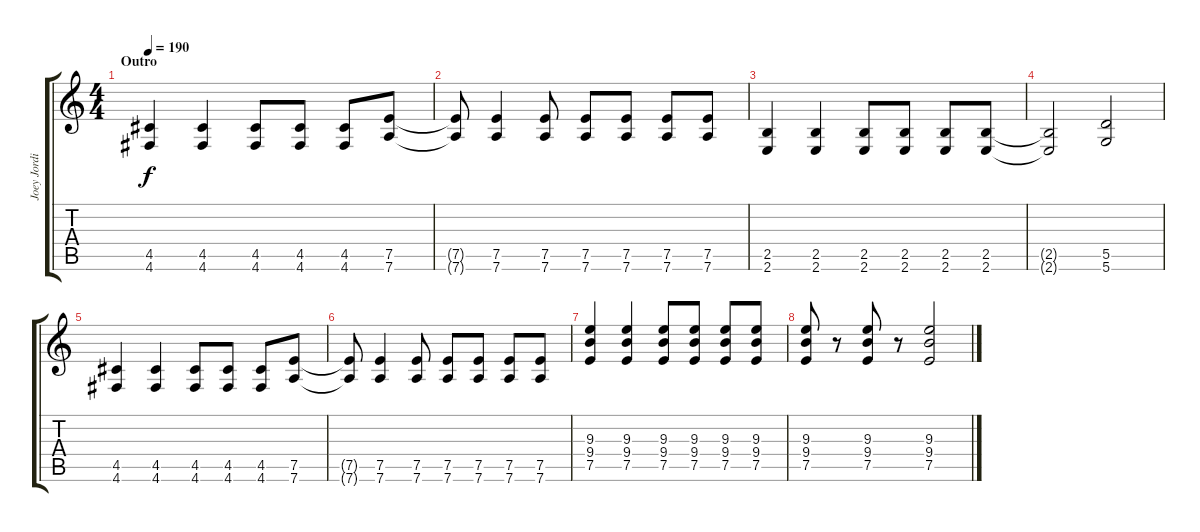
\track ("Joey Jordison" "Joey Jordi") {instrument overdrivenguitar}
\staff {score tabs}
\tuning (E4 B3 G3 D3 A2 D2) {hide}
\ts (4 4)
\section ("" "Outro")
\tempo 190
\clef g2
\ks c
(4.5 4.6).4{dy f} (4.5 4.6).4 (4.5 4.6).8 (4.5 4.6).8 (4.5 4.6).8 (7.5 7.6).8 |
(7.5{t} 7.6{t}).8 (7.5 7.6).4 (7.5 7.6).8 (7.5 7.6).8 (7.5 7.6).8 (7.5 7.6).8 (7.5 7.6).8 |
(2.5 2.6).4 (2.5 2.6).4 (2.5 2.6).8 (2.5 2.6).8 (2.5 2.6).8 (2.5 2.6).8 |
(2.5{t} 2.6{t}).2 (5.5 5.6).2 |
(4.5 4.6).4 (4.5 4.6).4 (4.5 4.6).8 (4.5 4.6).8 (4.5 4.6).8 (7.5 7.6).8 |
(7.5{t} 7.6{t}).8 (7.5 7.6).4 (7.5 7.6).8 (7.5 7.6).8 (7.5 7.6).8 (7.5 7.6).8 (7.5 7.6).8 |
(9.3 9.4 7.5).4 (9.3 9.4 7.5).4 (9.3 9.4 7.5).8 (9.3 9.4 7.5).8 (9.3 9.4 7.5).8 (9.3 9.4 7.5).8 |
(9.3 9.4 7.5).8 r.8 (9.3 9.4 7.5).8 r.8 (9.3 9.4 7.5).2
